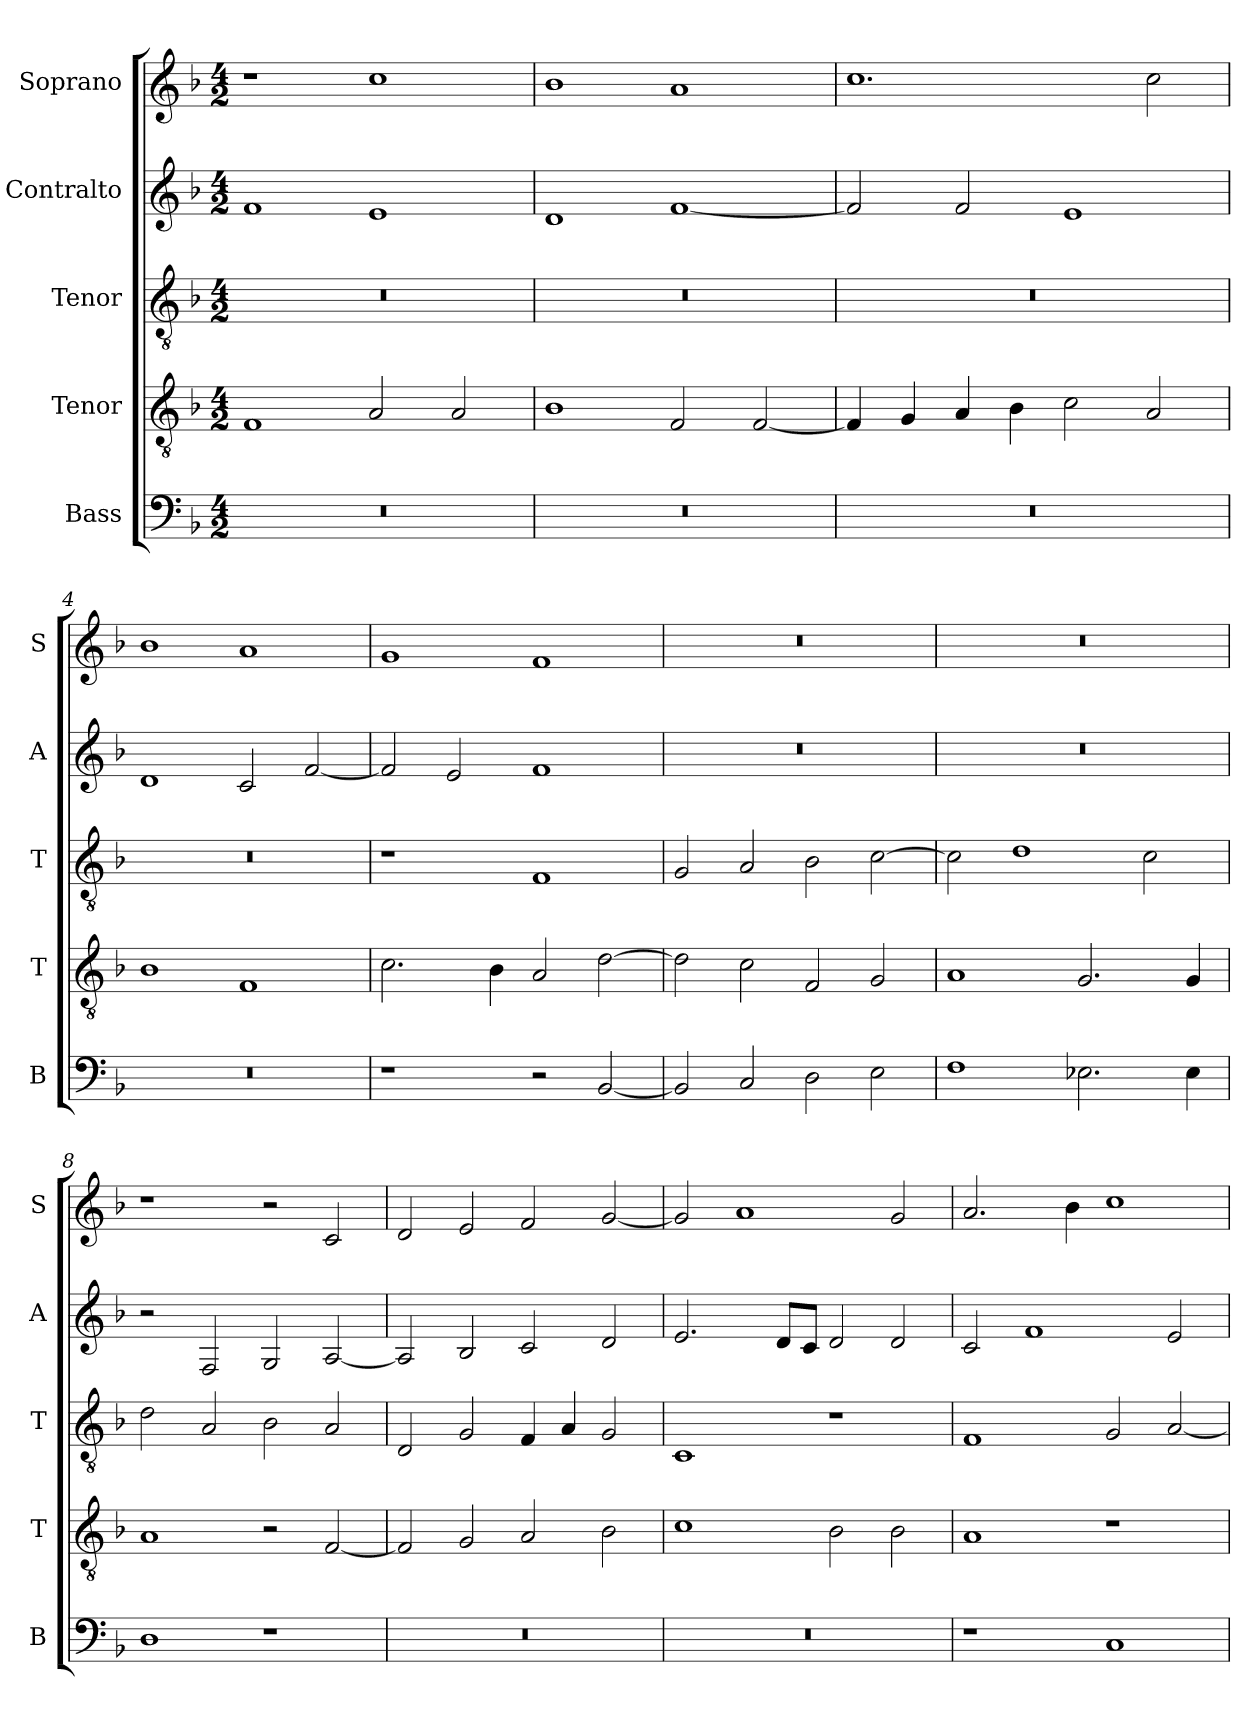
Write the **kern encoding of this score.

**kern	**kern	**kern	**kern	**kern
*part5	*part4	*part3	*part2	*part1
*staff5	*staff4	*staff3	*staff2	*staff1
*I"Bass	*I"Tenor	*I"Tenor	*I"Contralto	*I"Soprano
*I'B	*I'T	*I'T	*I'A	*I'S
*clefF4	*clefGv2	*clefGv2	*clefG2	*clefG2
*k[b-]	*k[b-]	*k[b-]	*k[b-]	*k[b-]
*F:ion	*F:ion	*F:ion	*F:ion	*F:ion
*M4/2	*M4/2	*M4/2	*M4/2	*M4/2
=1	=1	=1	=1	=1
0r	1F	0r	1f	1r
.	2A	.	1e	1cc
.	2A	.	.	.
=2	=2	=2	=2	=2
0r	1B-	0r	1d	1b-
.	2F	.	[1f	1a
.	[2F	.	.	.
=3	=3	=3	=3	=3
0r	4F]	0r	2f]	1.cc
.	4G	.	.	.
.	4A	.	2f	.
.	4B-	.	.	.
.	2c	.	1e	.
.	2A	.	.	2cc
=4	=4	=4	=4	=4
0r	1B-	0r	1d	1b-
.	1F	.	2c	1a
.	.	.	[2f	.
=5	=5	=5	=5	=5
1r	2.c	1r	2f]	1g
.	.	.	2e	.
.	4B-	.	.	.
2r	2A	1F	1f	1f
[2BB-	[2d	.	.	.
=6	=6	=6	=6	=6
2BB-]	2d]	2G	0r	0r
2C	2c	2A	.	.
2D	2F	2B-	.	.
2E	2G	[2c	.	.
=7	=7	=7	=7	=7
1F	1A	2c]	0r	0r
.	.	1d	.	.
2.E-X	2.G	.	.	.
.	.	2c	.	.
4E-	4G	.	.	.
=8	=8	=8	=8	=8
1D	1A	2d	2r	1r
.	.	2A	2F	.
1r	2r	2B-	2G	2r
.	[2F	2A	[2A	2c
=9	=9	=9	=9	=9
0r	2F]	2D	2A]	2d
.	2G	2G	2B-	2e
.	2A	4F	2c	2f
.	.	4A	.	.
.	2B-	2G	2d	[2g
=10	=10	=10	=10	=10
0r	1c	1C	2.e	2g]
.	.	.	.	1a
.	.	.	8d/L	.
.	.	.	8c/J	.
.	2B-	1r	2d	.
.	2B-	.	2d	2g
=11	=11	=11	=11	=11
1r	1A	1F	2c	2.a
.	.	.	1f	.
.	.	.	.	4b-
1C	1r	2G	.	1cc
.	.	[2A	2e	.
=	=	=	=	=
*-	*-	*-	*-	*-
